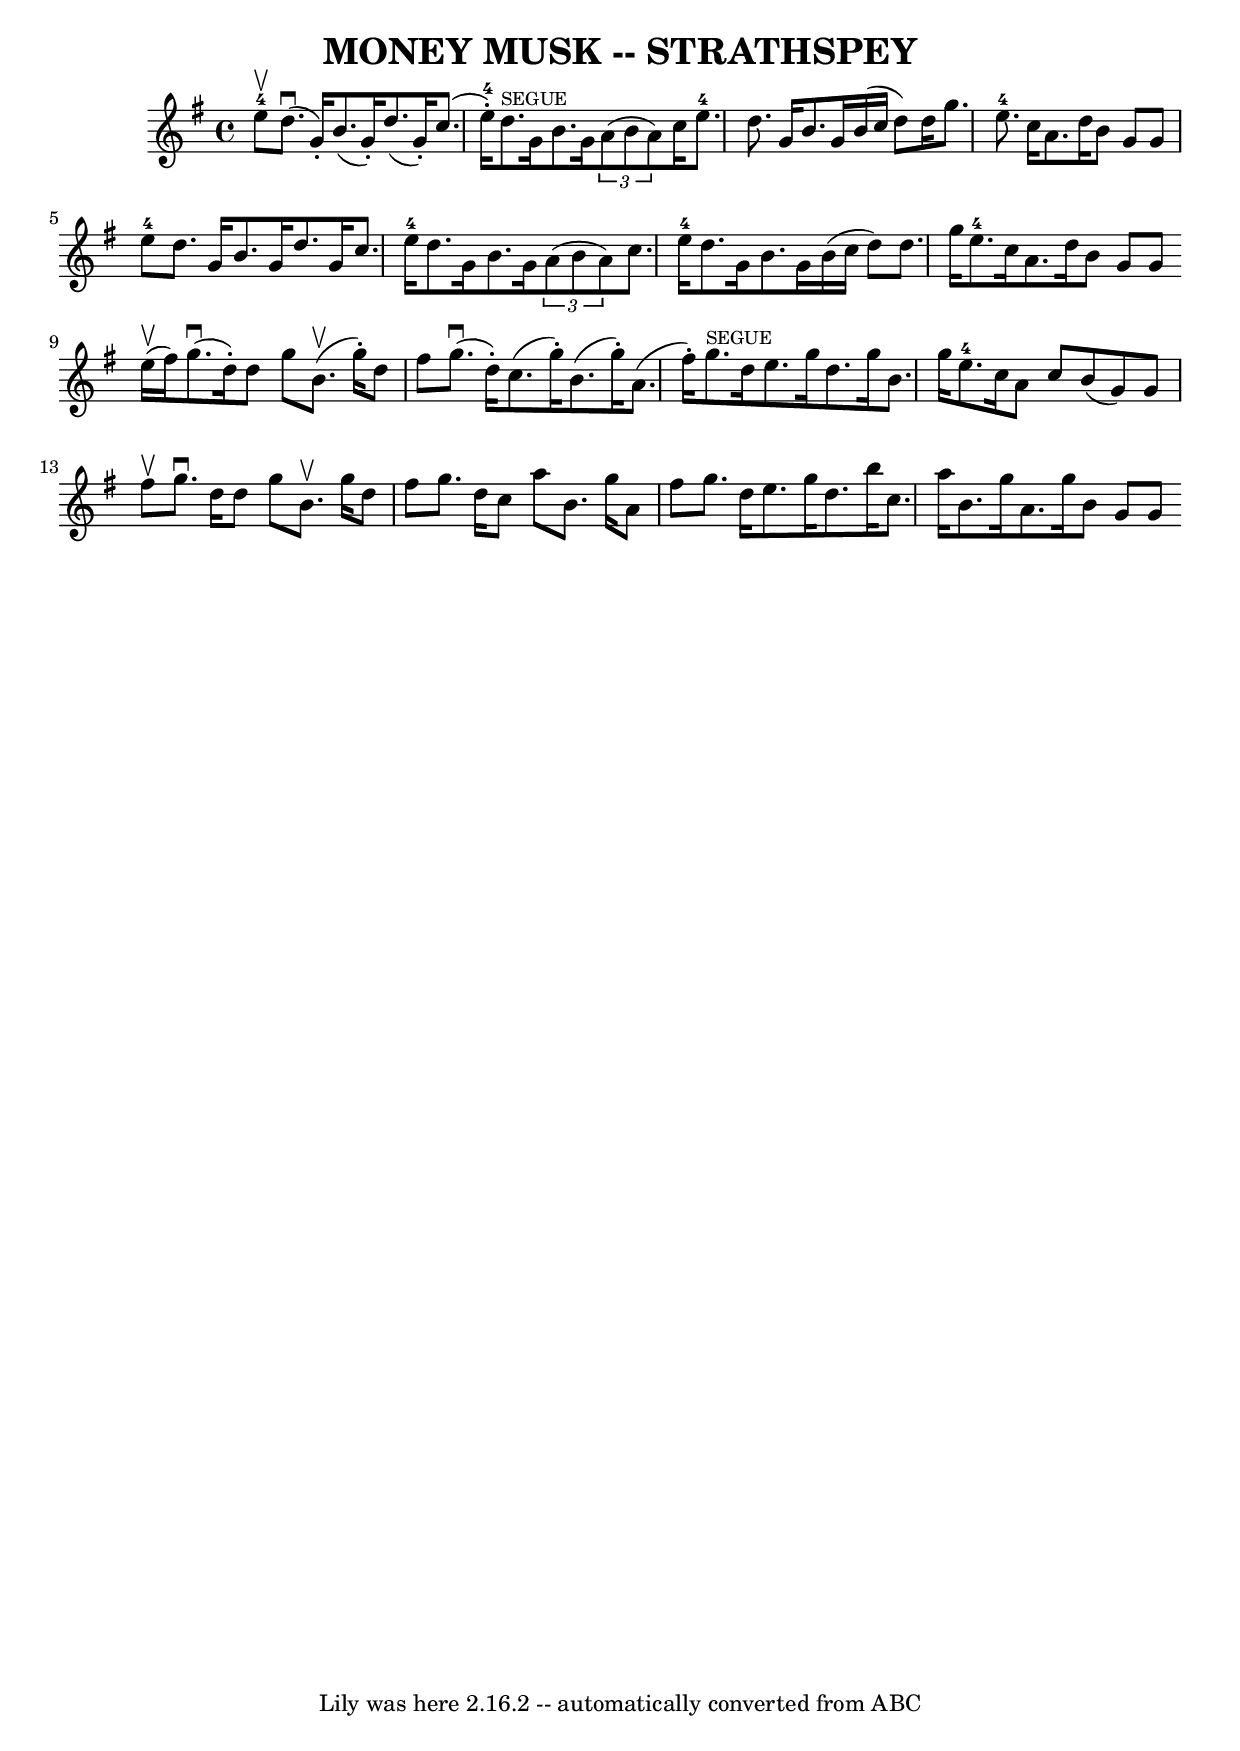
\version "2.16.2"
\include "Mammoth.ily"
\header {
  %% book = "Ryan's Mammoth Collection of Fiddle Tunes"
  crossRefNumber = "1"
  footnotes = ""
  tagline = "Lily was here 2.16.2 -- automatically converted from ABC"
  title = "MONEY MUSK -- STRATHSPEY"

}
voicedefault =  {


  \override Staff.TimeSignature #'style = #'C
  \time 4/4 
  \key a \dorian   e''8-4^\upbow        |
  d''8. (^\downbow g'16-.) b'8. (g'16-.) d''8. (g'16-.) c''8. (   e''16-4-.)    |
  d''8.^\segue g'16 b'8. g'16    
  \times 2/3 { a'8 (b'8 a'8)  	     } c''16 e''8.-4        |
     d''8. g'16 b'8. g'16 b'16 (c''16 d''8) d''16 g''8.      |
  e''8.-4 c''16 a'8. d''16 b'8 g'8 g'8 e''8-4   | |
  d''8. g'16 b'8. g'16 d''8. g'16      c''8. e''16-4    |
  d''8. g'16 b'8. g'16    \times 2/3 { 
    a'8 (b'8 a'8)    } c''8. e''16-4        |
  d''8. g'16    b'8. g'16 b'16 (c''16 d''8) d''8. g''16     |
     e''8.-4 c''16 a'8. d''16 b'8 g'8 g'8    \bar " |."          e''16 (^\upbow fis''16)        |
  g''8. (^\downbow d''16-.)     d''8 g''8 b'8. (^\upbow g''16-.) d''8 fis''8     |
  
  g''8. (^\downbow d''16-.) c''8. (g''16-.) b'8. (g''16-.)      a'8. (fis''16-.)        |
  g''8.^\segue d''16 e''8.       g''16 d''8. g''16 b'8. g''16     |
  e''8.-4 c''16       a'8 c''8 b'8 (g'8) g'8 fis''8^\upbow   |  |
  
  g''8.^\downbow d''16 d''8 g''8 b'8.^\upbow g''16 d''8       fis''8     |
  g''8. d''16 c''8 a''8 b'8. g''16 a'8       fis''8         |
  g''8. d''16 e''8. g''16 d''8. b''16       c''8. a''16     |
  b'8. g''16 a'8. g''16 b'8 g'8       g'8    \bar " |."   

}

\score{
  <<

    \context Staff="default"
    {
      \voicedefault 
      
    }

  >>
  \layout {
    
  }
  \midi {
  }

}
